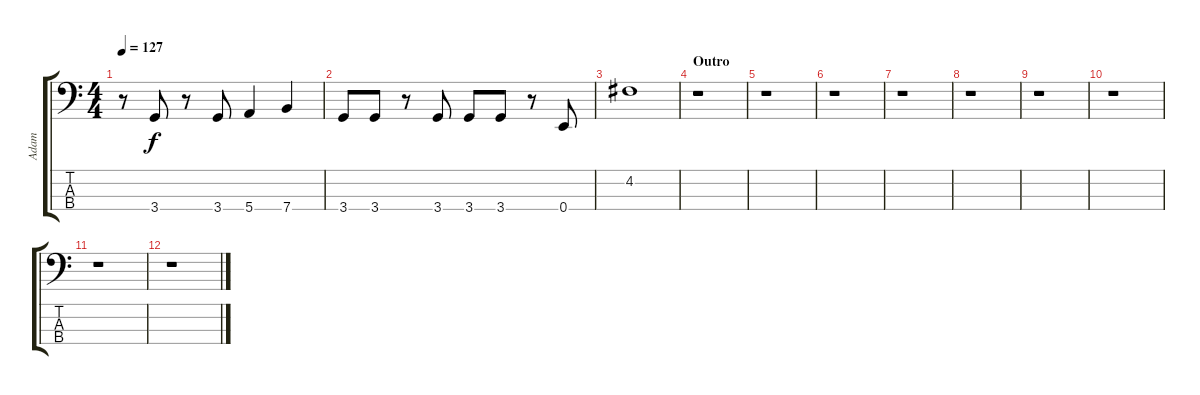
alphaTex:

\track ("Adam" "Adam") {instrument electricbassfinger}
\staff {score tabs}
\tuning (G2 D2 A1 E1) {hide}
\ts (4 4)
\tempo 127
\clef f4
\ks c
r.8{dy f} 3.4.8 r.8 3.4.8 5.4.4 7.4.4 |
3.4.8 3.4.8 r.8 3.4.8 3.4.8 3.4.8 r.8 0.4.8 |
4.2.1 |
\section ("" "Outro")
r.1 |
r.1 |
r.1 |
r.1 |
r.1 |
r.1 |
r.1 |
r.1 |
r.1
